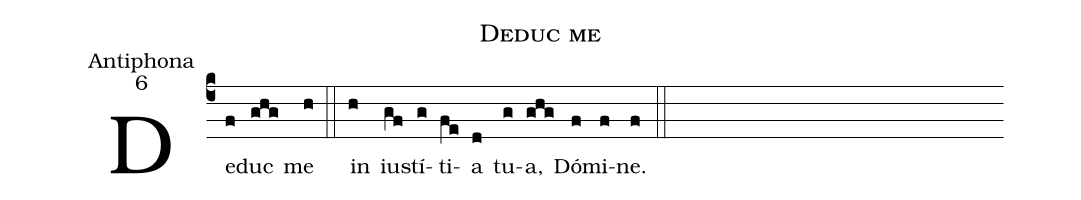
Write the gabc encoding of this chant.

name:Deduc me;
office-part:Antiphona;
mode:6;
%%
(c4) De(f)duc(ghg) me(h) (::)
in(h) iu(gf)stí(g)ti(fe)a(d) tu(g)a,(ghg) Dó(f)mi(f)ne.(f) (::)
